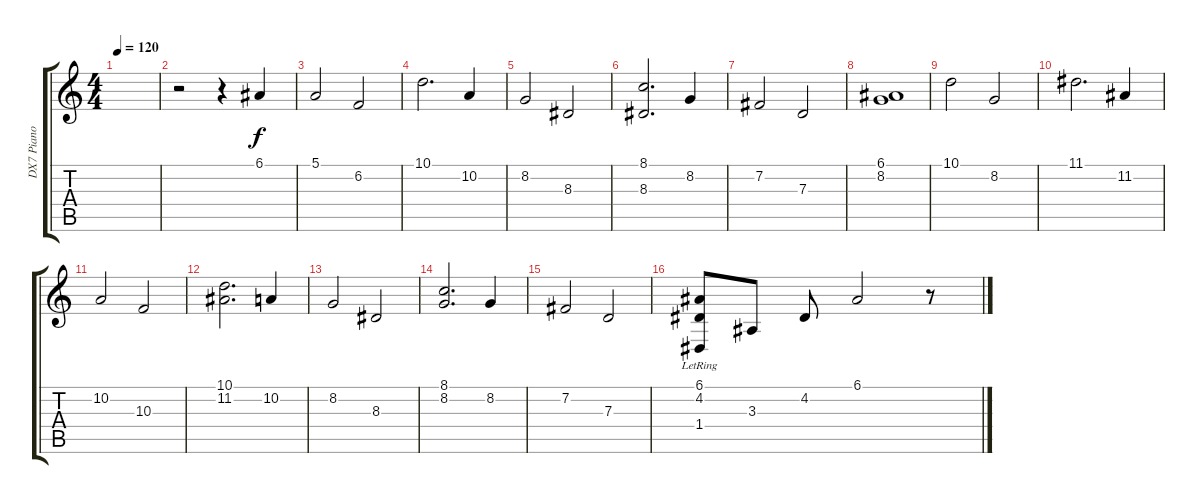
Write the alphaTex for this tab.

\track ("DX7 Piano" "DX7 Piano") {instrument electricpiano2}
\staff {score tabs}
\tuning (E4 B3 G3 D3 A2 E2) {hide}
\ts (4 4)
\tempo 120
\clef g2
\ks c
|
r.2 r.4 6.1.4 |
5.1.2 6.2.2 |
10.1.2{d} 10.2.4 |
8.2.2 8.3.2 |
(8.1 8.3).2{d} 8.2.4 |
7.2.2 7.3.2 |
(6.1 8.2).1 |
10.1.2 8.2.2 |
11.1.2{d} 11.2.4 |
10.2.2 10.3.2 |
(10.1 11.2).2{d} 10.2.4 |
8.2.2 8.3.2 |
(8.1 8.2).2{d} 8.2.4 |
7.2.2 7.3.2 |
(6.1{lr} 4.2{lr} 1.4{lr}).8 3.3.8 4.2.8 6.1.2 r.8
